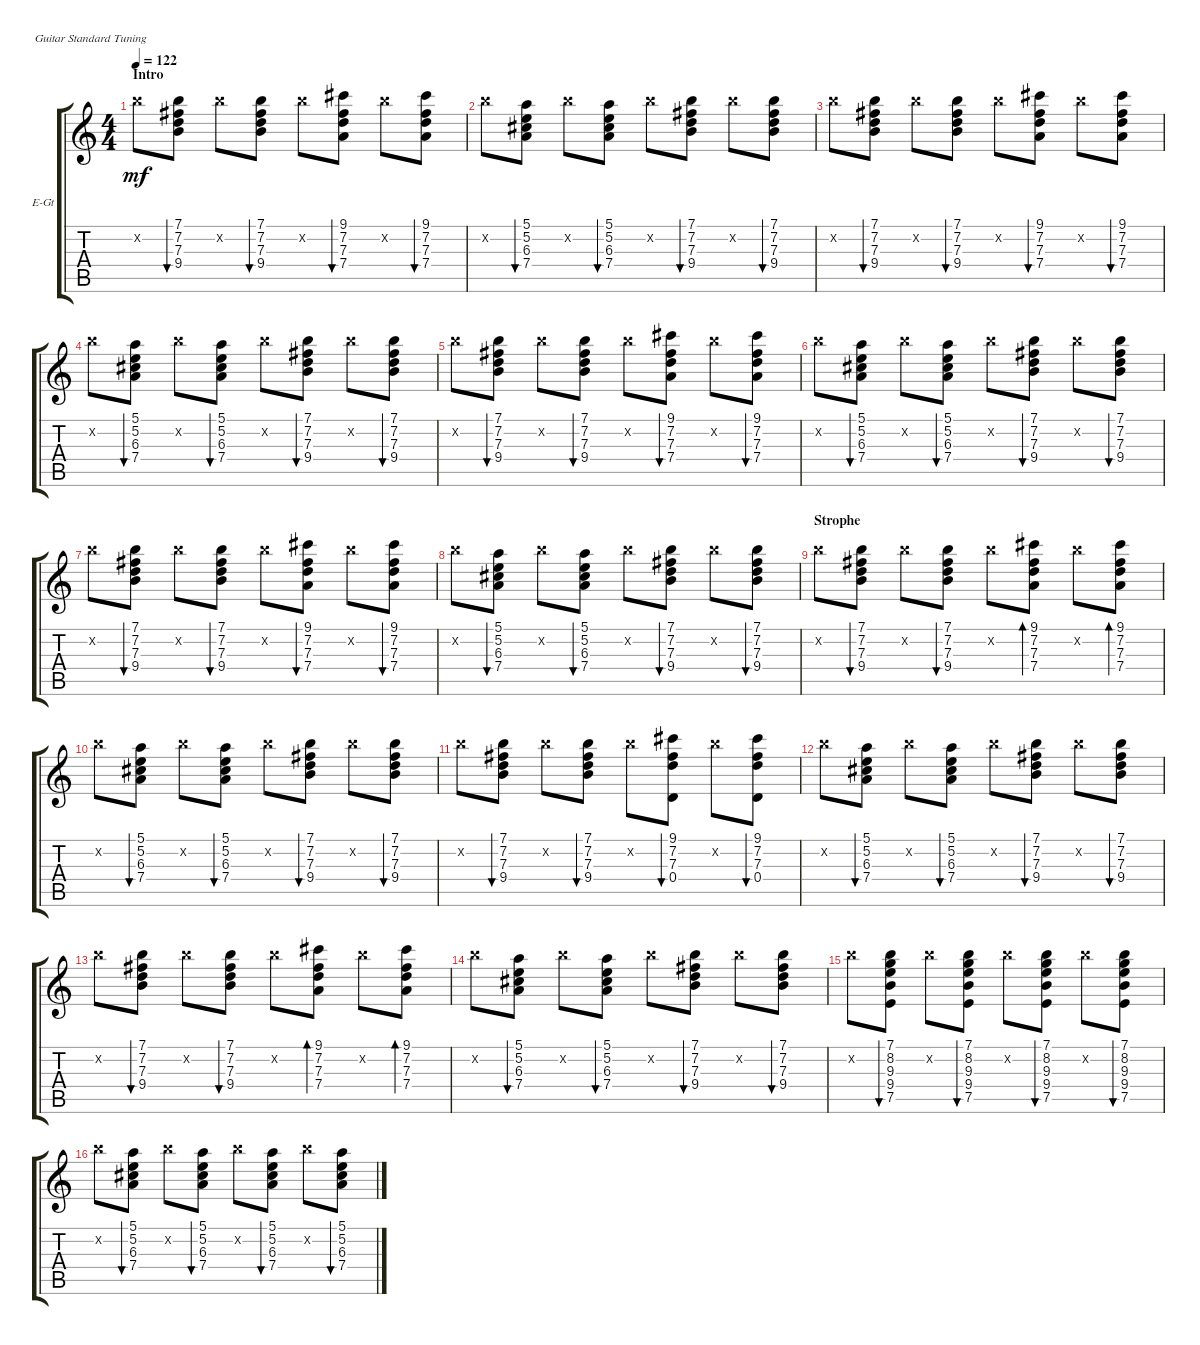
\defaultSystemsLayout 4
\bracketExtendMode groupsimilarinstruments
\firstSystemTrackNameOrientation horizontal
\otherSystemsTrackNameOrientation horizontal
\track ("Electric Guitar" "E-Gt") {instrument electricguitarclean}
\staff {score tabs}
\tuning (E4 B3 G3 D3 A2 E2)
\ts (4 4)
\section ("" "Intro")
\tempo 122
\clef g2
\ks c
12.2{x}.8{lyrics (0 "") lyrics (1 "") lyrics (2 "") lyrics (3 "") lyrics (4 "") dy mf instrument electricguitarclean} (7.2 7.1 7.3 9.4).8{bu 30 lyrics (0 "") lyrics (1 "") lyrics (2 "") lyrics (3 "") lyrics (4 "")} 12.2{x}.8 (7.2 7.1 7.3 9.4).8{bu 30} 12.2{x}.8 (7.2 9.1 7.3 7.4).8{bu 30} 12.2{x}.8 (7.2 9.1 7.3 7.4).8{bu 30} |
12.2{x}.8 (5.2 5.1 6.3 7.4).8{bu 30} 12.2{x}.8 (5.2 5.1 6.3 7.4).8{bu 30} 12.2{x}.8 (7.2 7.3 7.1 9.4).8{bu 30} 12.2{x}.8 (7.2 7.3 7.1 9.4).8{bu 30} |
12.2{x}.8 (7.2 7.1 7.3 9.4).8{bu 30} 12.2{x}.8 (7.2 7.1 7.3 9.4).8{bu 30} 12.2{x}.8 (7.2 9.1 7.3 7.4).8{bu 30} 12.2{x}.8 (7.2 9.1 7.3 7.4).8{bu 30} |
12.2{x}.8 (5.2 5.1 6.3 7.4).8{bu 30} 12.2{x}.8 (5.2 5.1 6.3 7.4).8{bu 30} 12.2{x}.8 (7.2 7.3 7.1 9.4).8{bu 30} 12.2{x}.8 (7.2 7.3 7.1 9.4).8{bu 30} |
12.2{x}.8 (7.2 7.1 7.3 9.4).8{bu 30} 12.2{x}.8 (7.2 7.1 7.3 9.4).8{bu 30} 12.2{x}.8 (7.2 9.1 7.3 7.4).8{bu 30} 12.2{x}.8 (7.2 9.1 7.3 7.4).8{bu 30} |
12.2{x}.8 (5.2 5.1 6.3 7.4).8{bu 30} 12.2{x}.8 (5.2 5.1 6.3 7.4).8{bu 30} 12.2{x}.8 (7.2 7.3 7.1 9.4).8{bu 30} 12.2{x}.8 (7.2 7.3 7.1 9.4).8{bu 30} |
12.2{x}.8 (7.2 7.1 7.3 9.4).8{bu 30} 12.2{x}.8 (7.2 7.1 7.3 9.4).8{bu 30} 12.2{x}.8 (7.2 9.1 7.3 7.4).8{bu 30} 12.2{x}.8 (7.2 9.1 7.3 7.4).8{bu 30} |
12.2{x}.8 (5.2 5.1 6.3 7.4).8{bu 30} 12.2{x}.8 (5.2 5.1 6.3 7.4).8{bu 30} 12.2{x}.8 (7.2 7.3 7.1 9.4).8{bu 30} 12.2{x}.8 (7.2 7.3 7.1 9.4).8{bu 30} |
\section ("" "Strophe")
12.2{x}.8 (7.2 7.1 7.3 9.4).8{bu 30} 12.2{x}.8 (7.2 7.1 7.3 9.4).8{bu 30} 12.2{x}.8 (7.2 9.1 7.3 7.4).8{bd 30} 12.2{x}.8 (7.2 9.1 7.3 7.4).8{bd 30} |
12.2{x}.8 (5.2 5.1 6.3 7.4).8{bu 30} 12.2{x}.8 (5.2 5.1 6.3 7.4).8{bu 30} 12.2{x}.8 (7.2 7.3 7.1 9.4).8{bu 30} 12.2{x}.8 (7.2 7.3 7.1 9.4).8{bu 30} |
12.2{x}.8 (7.2 7.1 7.3 9.4).8{bu 30} 12.2{x}.8 (7.2 7.1 7.3 9.4).8{bu 30} 12.2{x}.8 (7.2 9.1 7.3 0.4).8{bu 30} 12.2{x}.8 (7.2 9.1 7.3 0.4).8{bu 30} |
12.2{x}.8 (5.2 5.1 6.3 7.4).8{bu 30} 12.2{x}.8 (5.2 5.1 6.3 7.4).8{bu 30} 12.2{x}.8 (7.2 7.3 7.1 9.4).8{bu 30} 12.2{x}.8 (7.2 7.3 7.1 9.4).8{bu 30} |
12.2{x}.8 (7.2 7.1 7.3 9.4).8{bu 30} 12.2{x}.8 (7.2 7.1 7.3 9.4).8{bu 30} 12.2{x}.8 (7.2 9.1 7.3 7.4).8{bd 30} 12.2{x}.8 (7.2 9.1 7.3 7.4).8{bd 30} |
12.2{x}.8 (5.2 5.1 6.3 7.4).8{bu 30} 12.2{x}.8 (5.2 5.1 6.3 7.4).8{bu 30} 12.2{x}.8 (7.2 7.3 7.1 9.4).8{bu 30} 12.2{x}.8 (7.2 7.3 7.1 9.4).8{bu 30} |
12.2{x}.8 (8.2 7.1 9.3 9.4 7.5).8{bu 30} 12.2{x}.8 (8.2 7.1 9.3 9.4 7.5).8{bu 30} 12.2{x}.8 (8.2 7.1 9.3 9.4 7.5).8{bu 30} 12.2{x}.8 (8.2 7.1 9.3 9.4 7.5).8{bu 30} |
\scale
0.531977 12.2{x}.8 (5.2 5.1 6.3 7.4).8{bu 30} 12.2{x}.8 (5.2 5.1 6.3 7.4).8{bu 30} 12.2{x}.8 (5.2 5.1 6.3 7.4).8{bu 30} 12.2{x}.8 (5.2 5.1 6.3 7.4).8{bu 30}
